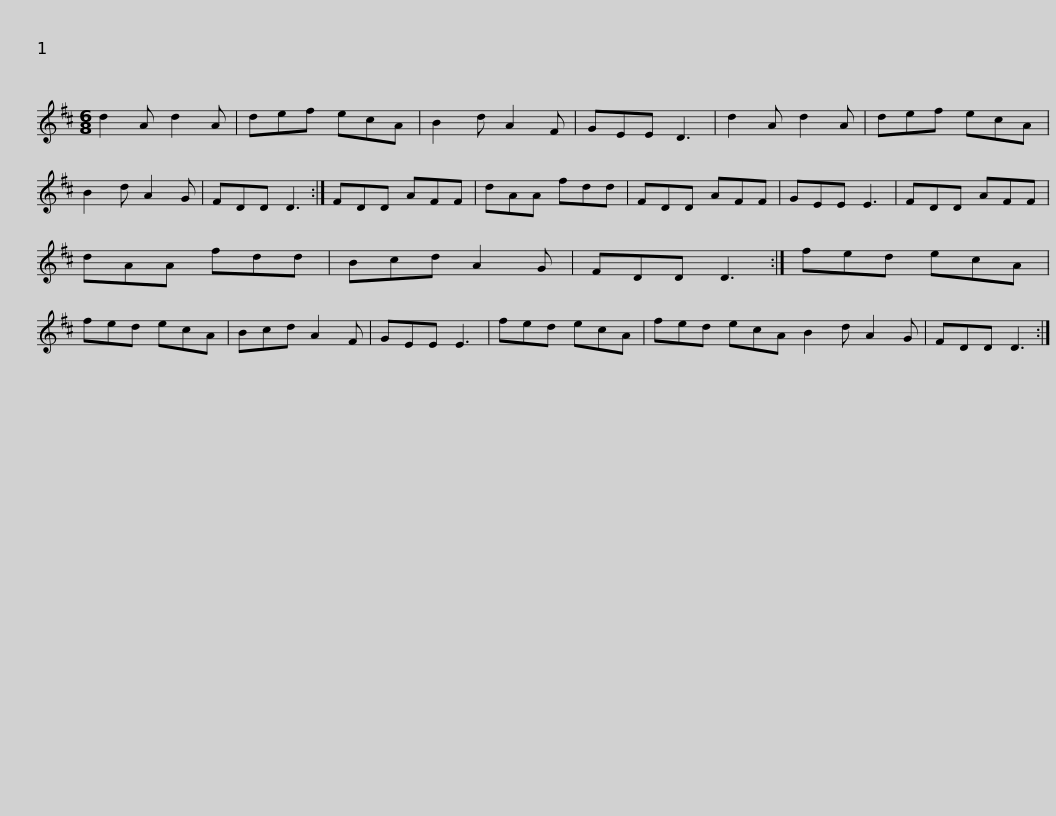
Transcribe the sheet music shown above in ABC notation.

X:1
L:1/8
M:6/8
I:linebreak $
K:D
V:1 treble
V:1
 d2 A d2 A | def ecA | B2 d A2 F | GEE D3 | d2 A d2 A | %5
 def ecA | B2 d A2 G | FDD D3 :|$ FDD AFF | dAA fdd | %10
 FDD AFF | GEE E3 | FDD AFF | dAA fdd | Bcd A2 G | %15
 FDD D3 :|$ fed ecA | fed ecA | Bcd A2 F | GEE E3 | %20
 fed ecA | fed ecA B2 d A2 G | FDD D3 :| %23
